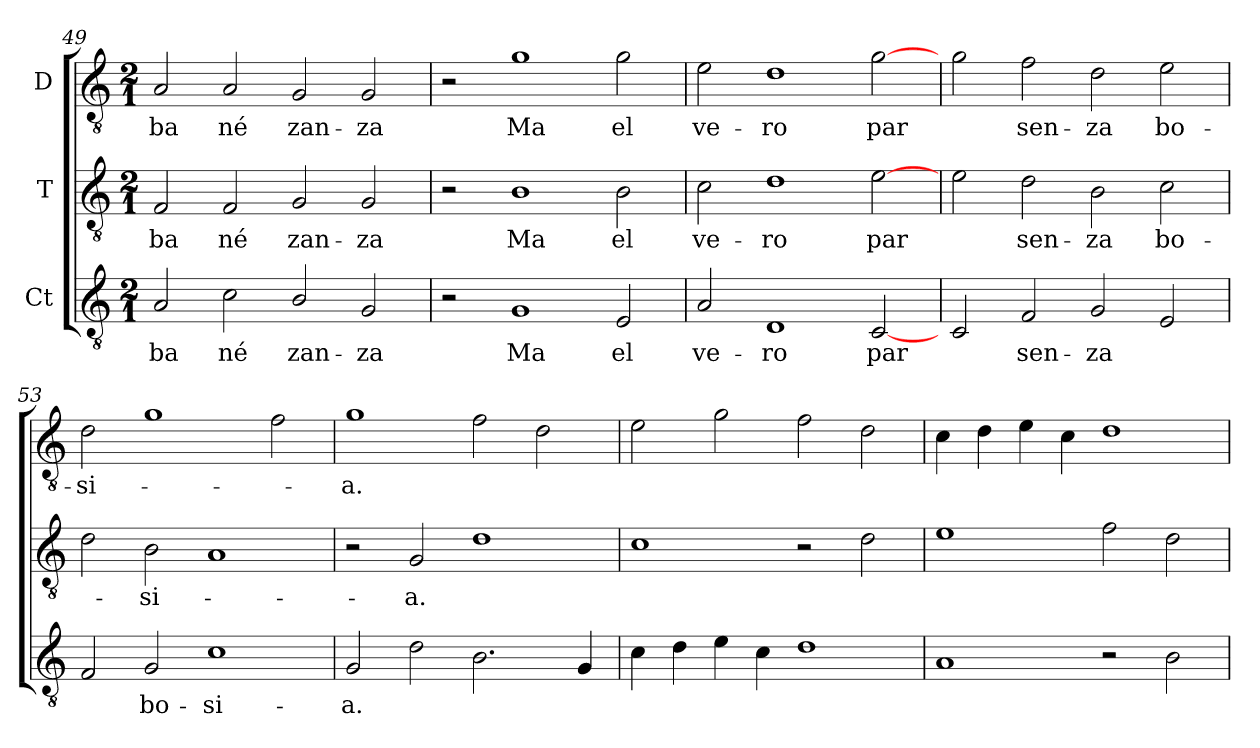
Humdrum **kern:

**kern	**text	**kern	**text	**kern	**text
*part3	*part3	*part2	*part2	*part1	*part1
*staff3	*staff3	*staff2	*staff2	*staff1	*staff1
*I"Ct	*	*I"T	*	*I"D	*
*clefGv2	*	*clefGv2	*	*clefGv2	*
*ITrd7c12	*	*ITrd7c12	*	*ITrd7c12	*
*k[]	*	*k[]	*	*k[]	*
*C:	*	*C:	*	*C:	*
*M2/1	*	*M2/1	*	*M2/1	*
=49	=49	=49	=49	=49	=49
!	!LO:LY:b:color=#000000	!	!	!	!
!	!	!	!LO:LY:b:color=#000000	!	!
!	!	!	!	!	!LO:LY:b:color=#000000
2AAi/	-ba	2FFi/	-ba	2AAi/	-ba
!	!LO:LY:b:color=#000000	!	!	!	!
!	!	!	!LO:LY:b:color=#000000	!	!
!	!	!	!	!	!LO:LY:b:color=#000000
2Ci\	né	2FFi/	né	2AAi/	né
!	!LO:LY:b:color=#000000	!	!	!	!
!	!	!	!LO:LY:b:color=#000000	!	!
!	!	!	!	!	!LO:LY:b:color=#000000
2BBi/	zan-	2GGi/	zan-	2GGi/	zan-
!	!LO:LY:b:color=#000000	!	!	!	!
!	!	!	!LO:LY:b:color=#000000	!	!
!	!	!	!	!	!LO:LY:b:color=#000000
2GGi/	-za	2GGi/	-za	2GGi/	-za
=50	=50	=50	=50	=50	=50
2r	.	2r	.	2r	.
!	!LO:LY:b:color=#000000	!	!	!	!
!	!	!	!LO:LY:b:color=#000000	!	!
!	!	!	!	!	!LO:LY:b:color=#000000
1GGi/	Ma	1BBi/	Ma	1Gi\	Ma
!	!LO:LY:b:color=#000000	!	!	!	!
!	!	!	!LO:LY:b:color=#000000	!	!
!	!	!	!	!	!LO:LY:b:color=#000000
2EEi/	el	2BBi\	el	2Gi\	el
=51	=51	=51	=51	=51	=51
!	!LO:LY:b:color=#000000	!	!	!	!
!	!	!	!LO:LY:b:color=#000000	!	!
!	!	!	!	!	!LO:LY:b:color=#000000
2AAi/	ve-	2Ci\	ve-	2Ei\	ve-
!	!LO:LY:b:color=#000000	!	!	!	!
!	!	!	!LO:LY:b:color=#000000	!	!
!	!	!	!	!	!LO:LY:b:color=#000000
1DDi/	-ro	1Di\	-ro	1Di\	-ro
!	!LO:LY:b:color=#000000	!	!	!	!
!	!	!	!LO:LY:b:color=#000000	!	!
!	!	!	!	!	!LO:LY:b:color=#000000
[2CCi/	par	[2Ei\	par	[2Gi\	par
=52	=52	=52	=52	=52	=52
2CCi/	.	2Ei\	.	2Gi\	.
!	!LO:LY:b:color=#000000	!	!	!	!
!	!	!	!LO:LY:b:color=#000000	!	!
!	!	!	!	!	!LO:LY:b:color=#000000
2FFi/	sen-	2Di\	sen-	2Fi\	sen-
!	!LO:LY:b:color=#000000	!	!	!	!
!	!	!	!LO:LY:b:color=#000000	!	!
!	!	!	!	!	!LO:LY:b:color=#000000
2GGi/	-za	2BBi\	-za	2Di\	-za
!	!	!	!LO:LY:b:color=#000000	!	!
!	!	!	!	!	!LO:LY:b:color=#000000
2EEi/	.	2Ci\	bo-	2Ei\	bo-
=53	=53	=53	=53	=53	=53
!	!	!	!	!	!LO:LY:b:color=#000000
2FFi/	.	2Di\	.	2Di\	-si-
!	!LO:LY:b:color=#000000	!	!	!	!
!	!	!	!LO:LY:b:color=#000000	!	!
2GGi/	bo-	2BBi\	-si-	1Gi\	.
!	!LO:LY:b:color=#000000	!	!	!	!
1Ci\	-si-	1AAi/	.	.	.
.	.	.	.	2Fi\	.
=54	=54	=54	=54	=54	=54
!	!LO:LY:b:color=#000000	!	!	!	!
!	!	!	!	!	!LO:LY:b:color=#000000
2GGi/	-a.	2r	.	1Gi\	-a.
!	!	!	!LO:LY:b:color=#000000	!	!
2Di\	.	2GGi/	-a.	.	.
2.BBi\	.	1Di\	.	2Fi\	.
.	.	.	.	2Di\	.
4GGi/	.	.	.	.	.
!!LO:LB:g=z
=55	=55	=55	=55	=55	=55
4Ci\	.	1Ci\	.	2Ei\	.
4Di\	.	.	.	.	.
4Ei\	.	.	.	2Gi\	.
4Ci\	.	.	.	.	.
1Di\	.	2r	.	2Fi\	.
.	.	2Di\	.	2Di\	.
=56	=56	=56	=56	=56	=56
1AAi/	.	1Ei\	.	4Ci\	.
.	.	.	.	4Di\	.
.	.	.	.	4Ei\	.
.	.	.	.	4Ci\	.
2r	.	2Fi\	.	1Di\	.
2BBi\	.	2Di\	.	.	.
=	=	=	=	=	=
*-	*-	*-	*-	*-	*-
